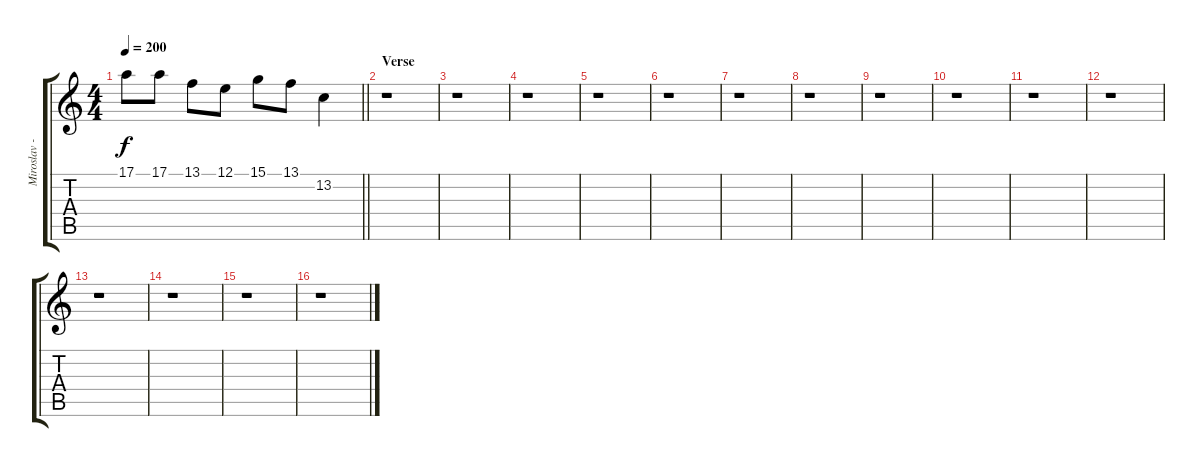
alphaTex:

\track ("Miroslav - Keyboard " "Miroslav -") {instrument stringensemble1}
\staff {score tabs}
\tuning (E4 B3 G3 D3 A2 D2) {hide}
\ts (4 4)
\tempo 200
\clef g2
\barLineRight lightlight
\ks c
17.1{t}.8{dy f} 17.1.8 13.1.8 12.1.8 15.1.8 13.1.8 13.2.4 |
\section ("" "Verse ")
r.1 |
r.1 |
r.1 |
r.1 |
r.1 |
r.1 |
r.1 |
r.1 |
r.1 |
r.1 |
r.1 |
r.1 |
r.1 |
r.1 |
r.1
